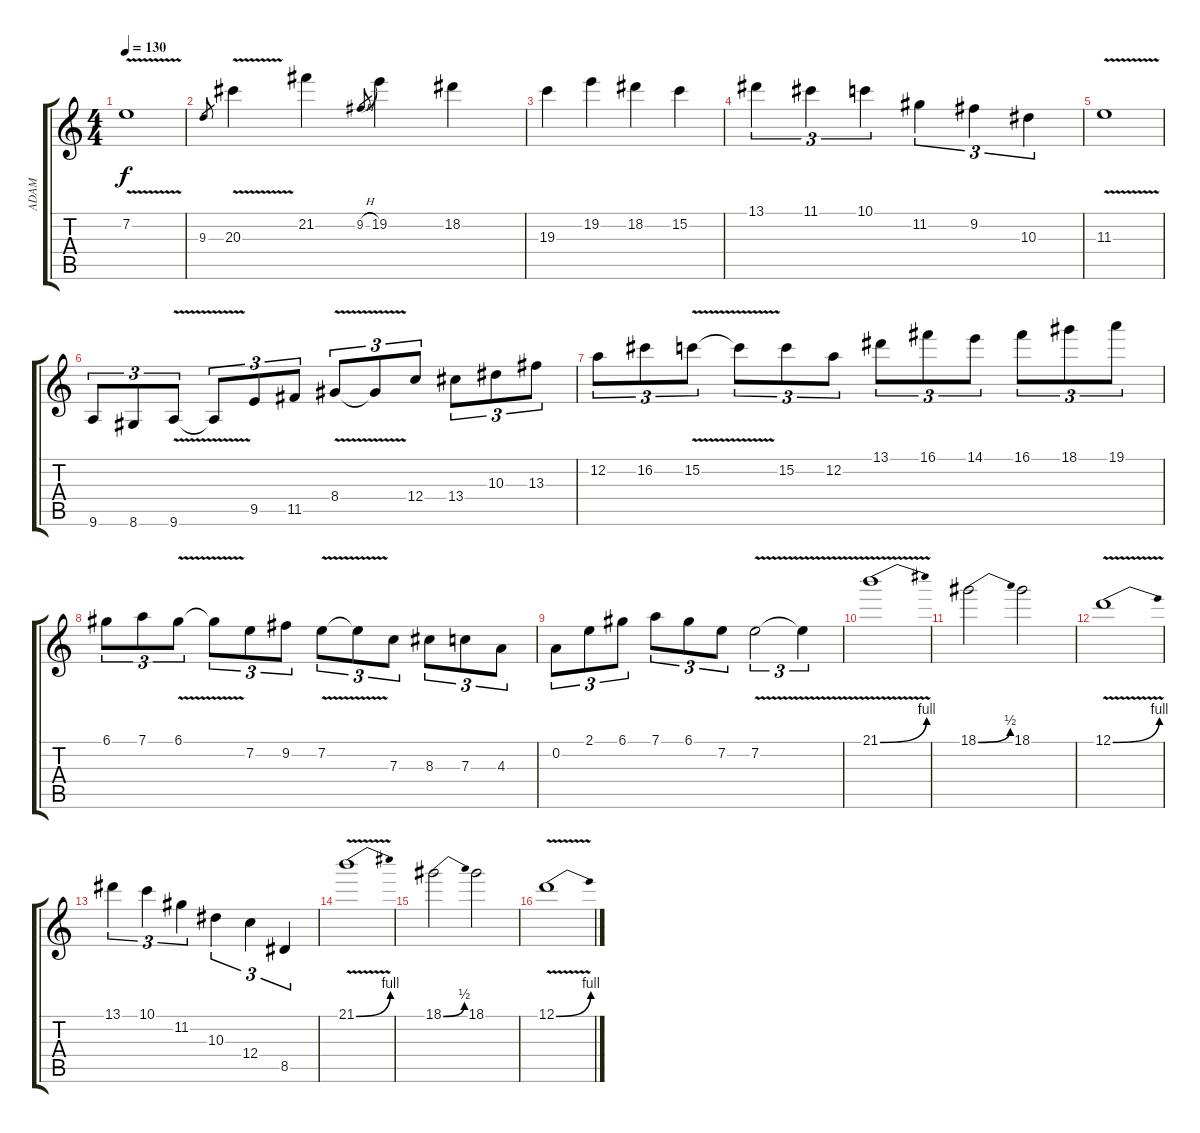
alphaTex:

\track ("ADAM" "ADAM") {instrument overdrivenguitar}
\staff {score tabs}
\tuning (D4 A3 F3 C3 G2 C2) {hide}
\ts (4 4)
\tempo 130
\clef g2
\ks c
7.2{v}.1{dy f} |
9.3.8{gr} 20.3{v}.4 21.2.4 9.2{h}.8{gr} 19.2.4 18.2.4 |
19.3.4 19.2.4 18.2.4 15.2.4 |
13.1.4{tu (3 2)} 11.1.4{tu (3 2)} 10.1.4{tu (3 2)} 11.2.4{tu (3 2)} 9.2.4{tu (3 2)} 10.3.4{tu (3 2)} |
11.3{v}.1 |
9.6.8{tu (3 2)} 8.6.8{tu (3 2)} 9.6{v}.8{tu (3 2)} 9.6{t}.8{tu (3 2)} 9.5.8{tu (3 2)} 11.5.8{tu (3 2)} 8.4{v}.8{tu (3 2)} 8.4{t}.8{tu (3 2)} 12.4.8{tu (3 2)} 13.4.8{tu (3 2)} 10.3.8{tu (3 2)} 13.3.8{tu (3 2)} |
12.2.8{tu (3 2)} 16.2.8{tu (3 2)} 15.2{v}.8{tu (3 2)} 15.2{t}.8{tu (3 2)} 15.2.8{tu (3 2)} 12.2.8{tu (3 2)} 13.1.8{tu (3 2)} 16.1.8{tu (3 2)} 14.1.8{tu (3 2)} 16.1.8{tu (3 2)} 18.1.8{tu (3 2)} 19.1.8{tu (3 2)} |
6.1.8{tu (3 2)} 7.1.8{tu (3 2)} 6.1{v}.8{tu (3 2)} 6.1{t}.8{tu (3 2)} 7.2.8{tu (3 2)} 9.2.8{tu (3 2)} 7.2{v}.8{tu (3 2)} 7.2{t}.8{tu (3 2)} 7.3.8{tu (3 2)} 8.3.8{tu (3 2)} 7.3.8{tu (3 2)} 4.3.8{tu (3 2)} |
0.2.8{tu (3 2)} 2.1.8{tu (3 2)} 6.1.8{tu (3 2)} 7.1.8{tu (3 2)} 6.1.8{tu (3 2)} 7.2.8{tu (3 2)} 7.2{v}.2{tu (3 2)} 7.2{t}.4{tu (3 2)} |
21.1{be (bend 0 0 60 4) v}.1 |
18.1{be (bend 0 0 60 2)}.2 18.1.2 |
12.1{be (bend 0 0 60 4) v}.1 |
13.1.4{tu (3 2)} 10.1.4{tu (3 2)} 11.2.4{tu (3 2)} 10.3.4{tu (3 2)} 12.4.4{tu (3 2)} 8.5.4{tu (3 2)} |
21.1{be (bend 0 0 60 4) v}.1 |
18.1{be (bend 0 0 60 2)}.2 18.1.2 |
12.1{be (bend 0 0 60 4) v}.1
